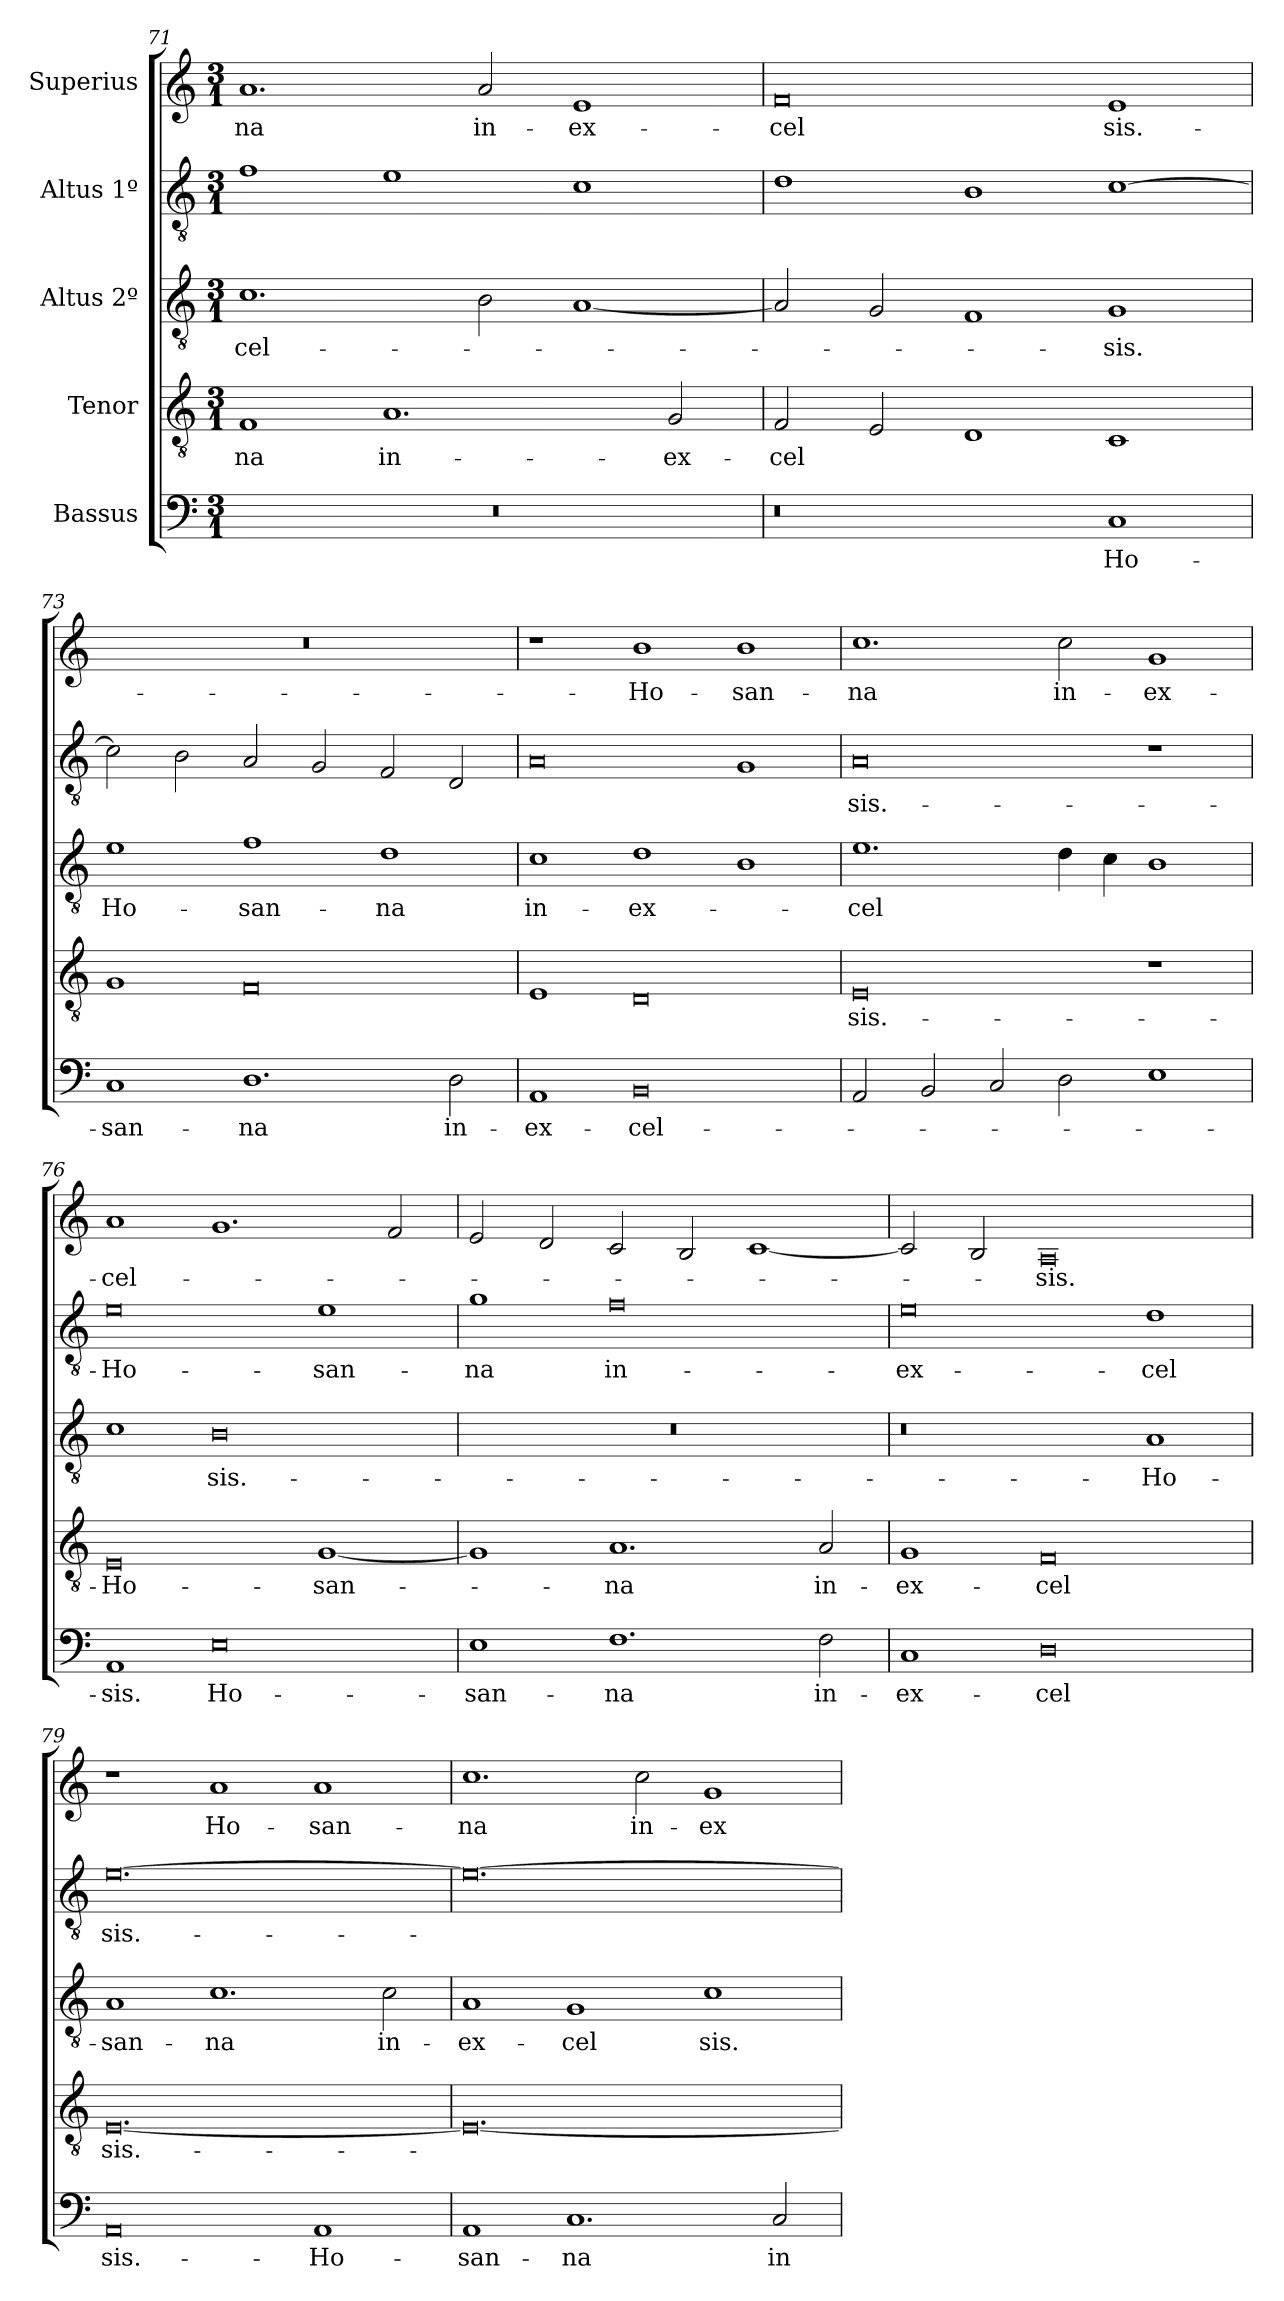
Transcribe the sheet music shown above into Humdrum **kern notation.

**kern	**text	**kern	**text	**kern	**text	**kern	**text	**kern	**text
*part5	*part5	*part4	*part4	*part3	*part3	*part2	*part2	*part1	*part1
*staff5	*staff5	*staff4	*staff4	*staff3	*staff3	*staff2	*staff2	*staff1	*staff1
*I"Bassus	*	*I"Tenor	*	*I"Altus 2º	*	*I"Altus 1º	*	*I"Superius	*
*clefF4	*	*clefGv2	*	*clefGv2	*	*clefGv2	*	*clefG2	*
*k[]	*	*k[]	*	*k[]	*	*k[]	*	*k[]	*
*M3/1	*	*M3/1	*	*M3/1	*	*M3/1	*	*M3/1	*
=71	=71	=71	=71	=71	=71	=71	=71	=71	=71
!LO:N:vis=0	!	!	!	!	!	!	!	!	!
0.r	.	1F/	-na	1.c\	-cel-	1f\	.	1.a/	-na
.	.	1.A/	in-	.	.	1e\	.	.	.
.	.	.	.	2B\	.	.	.	2a/	in-
.	.	.	.	[1A/	.	1c\	.	1e/	ex-
.	.	2G/	ex-	.	.	.	.	.	.
=72	=72	=72	=72	=72	=72	=72	=72	=72	=72
0r	.	2F/	-cel	2A/]	.	1d\	.	0f/	-cel
.	.	2E/	.	2G/	.	.	.	.	.
.	.	1D/	.	1F/	.	1B\	.	.	.
1C/	Ho-	1C/	.	1G/	-sis.	[1c\	.	1e/	sis.-
=73	=73	=73	=73	=73	=73	=73	=73	=73	=73
!	!	!	!	!	!	!	!	!LO:N:vis=0	!
1C/	-san-	1G/	.	1e\	Ho-	2c\]	.	0.r	.
.	.	.	.	.	.	2B\	.	.	.
1.D\	-na	0F/	.	1f\	-san-	2A/	.	.	.
.	.	.	.	.	.	2G/	.	.	.
.	.	.	.	1d\	-na	2F/	.	.	.
2D\	in-	.	.	.	.	2D/	.	.	.
=74	=74	=74	=74	=74	=74	=74	=74	=74	=74
1AA/	ex-	1E/	.	1c\	in-	0A/	.	1r	.
0BB/	-cel-	0D/	.	1d\	ex-	.	.	1b\	Ho-
.	.	.	.	1B\	.	1G/	.	1b\	-san-
=75	=75	=75	=75	=75	=75	=75	=75	=75	=75
2AA/	.	0E/	sis.-	1.e\	-cel	0A/	sis.-	1.cc\	-na
2BB/	.	.	.	.	.	.	.	.	.
2C/	.	.	.	.	.	.	.	.	.
2D\	.	.	.	4d\	.	.	.	2cc\	in-
.	.	.	.	4c\	.	.	.	.	.
1E\	.	1r	.	1B\	.	1r	.	1g/	ex-
=76	=76	=76	=76	=76	=76	=76	=76	=76	=76
1AA/	-sis.	0E/	Ho-	1c\	.	0e\	Ho-	1a/	-cel-
0E\	Ho-	.	.	0B\	sis.-	.	.	1.g/	.
.	.	[1G/	-san-	.	.	1e\	-san-	.	.
.	.	.	.	.	.	.	.	2f/	.
=77	=77	=77	=77	=77	=77	=77	=77	=77	=77
!	!	!	!	!LO:N:vis=0	!	!	!	!	!
1E\	-san-	1G/]	.	0.r	.	1g\	-na	2e/	.
.	.	.	.	.	.	.	.	2d/	.
1.F\	-na	1.A/	-na	.	.	0f\	in-	2c/	.
.	.	.	.	.	.	.	.	2B/	.
.	.	.	.	.	.	.	.	[1c/	.
2F\	in-	2A/	in-	.	.	.	.	.	.
=78	=78	=78	=78	=78	=78	=78	=78	=78	=78
1C/	ex-	1G/	ex-	0r	.	0e\	ex-	2c/]	.
.	.	.	.	.	.	.	.	2B/	.
0D\	-cel	0F/	-cel	.	.	.	.	0A/	-sis.
.	.	.	.	1A/	Ho-	1d\	-cel	.	.
=79	=79	=79	=79	=79	=79	=79	=79	=79	=79
0AA/	sis.-	[0.E/	sis.-	1A/	-san-	[0.e\	sis.-	1r	.
.	.	.	.	1.c\	-na	.	.	1a/	Ho-
1AA/	Ho-	.	.	.	.	.	.	1a/	-san-
.	.	.	.	2c\	in-	.	.	.	.
=80	=80	=80	=80	=80	=80	=80	=80	=80	=80
1AA/	-san-	0.E/_	.	1A/	ex-	0.e\_	.	1.cc\	-na
1.C/	-na	.	.	1G/	-cel	.	.	.	.
.	.	.	.	.	.	.	.	2cc\	in-
.	.	.	.	1c\	sis.-	.	.	1g/	ex-
2C/	in-	.	.	.	.	.	.	.	.
=	=	=	=	=	=	=	=	=	=
*-	*-	*-	*-	*-	*-	*-	*-	*-	*-
